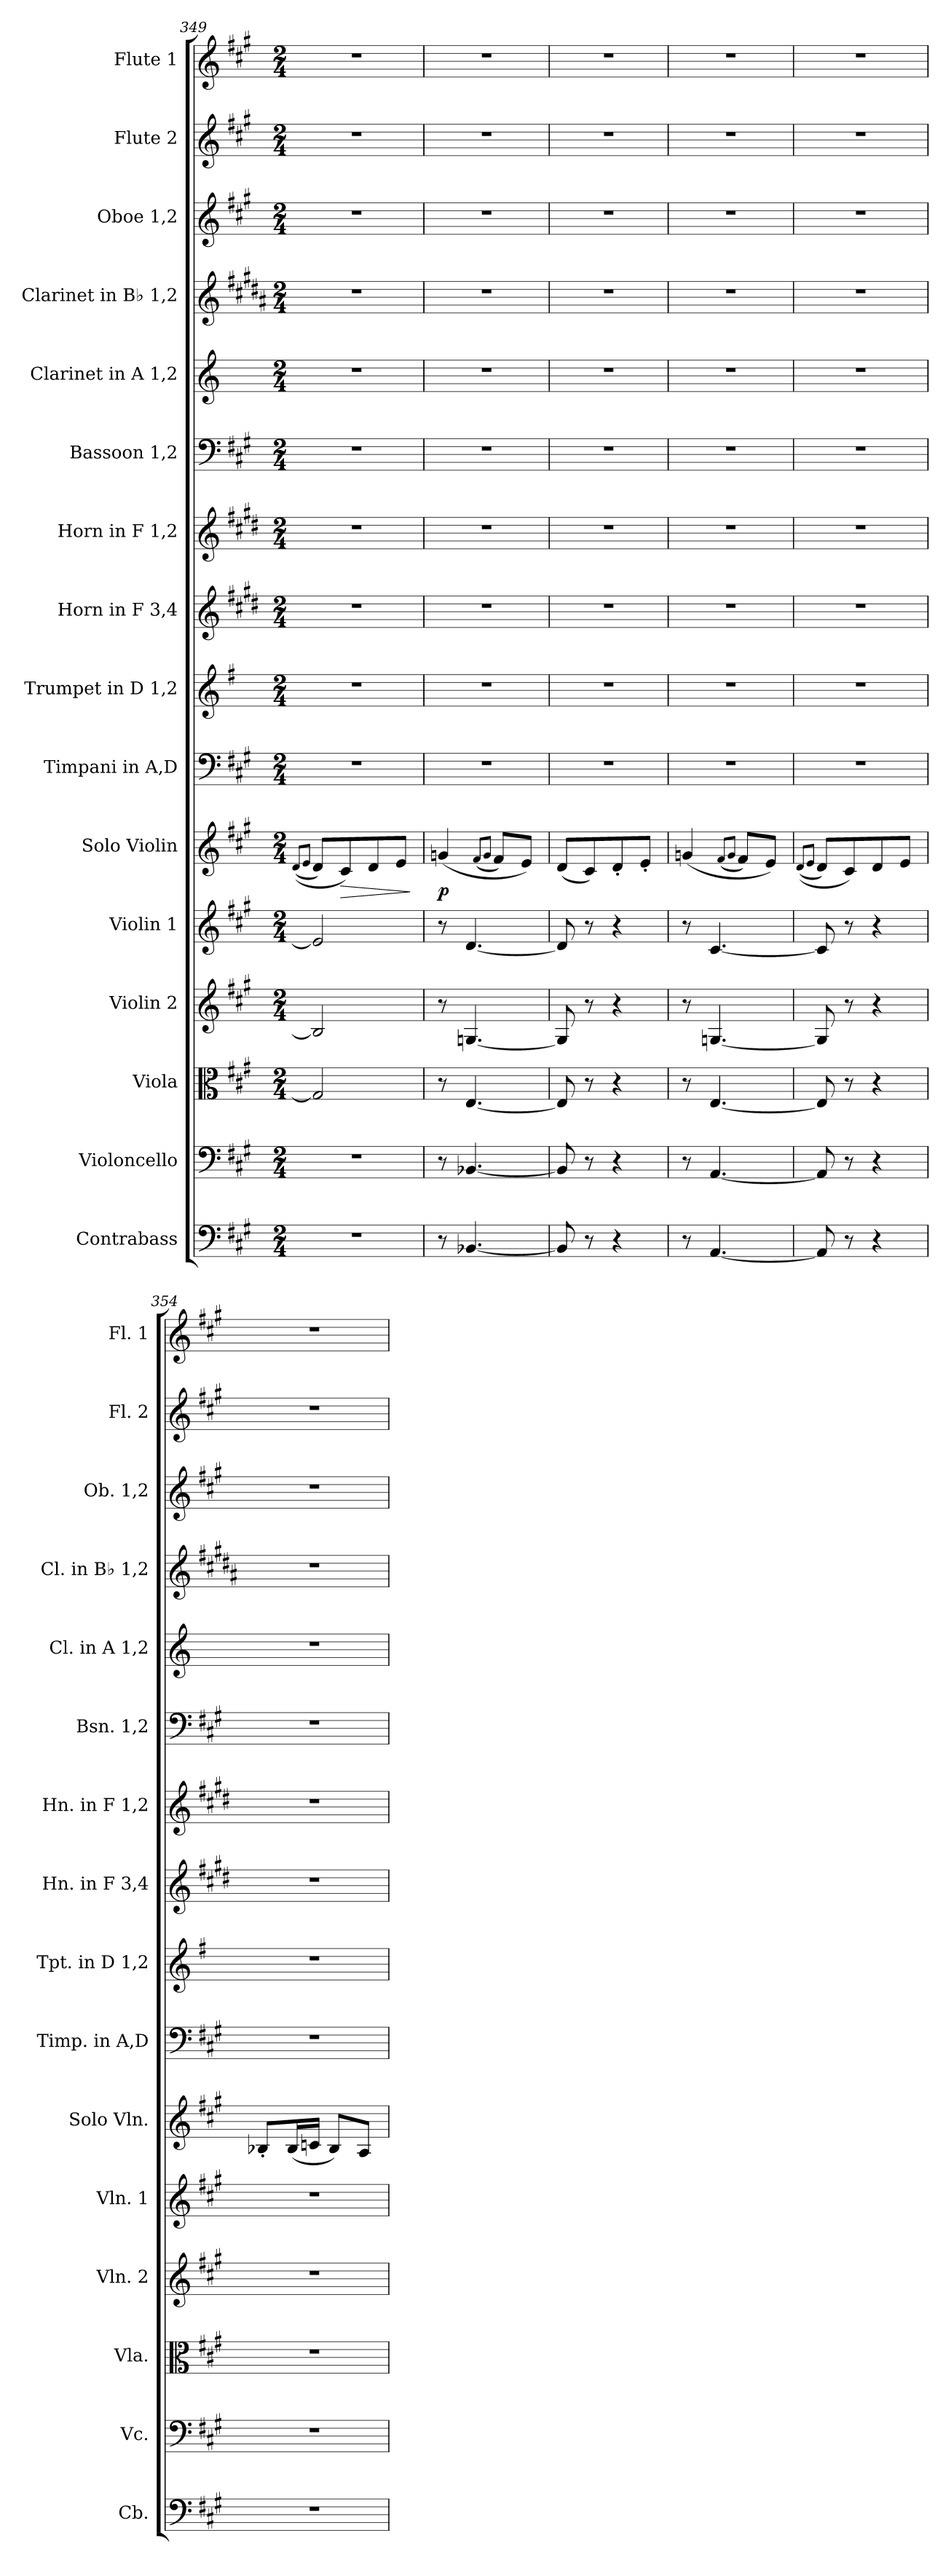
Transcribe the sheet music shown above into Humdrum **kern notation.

**kern	**kern	**kern	**kern	**kern	**kern	**dynam	**kern	**kern	**kern	**kern	**kern	**kern	**kern	**kern	**kern	**kern
*part16	*part15	*part14	*part13	*part12	*part11	*part11	*part10	*part9	*part8	*part7	*part6	*part5	*part4	*part3	*part2	*part1
*staff16	*staff15	*staff14	*staff13	*staff12	*staff11	*staff11	*staff10	*staff9	*staff8	*staff7	*staff6	*staff5	*staff4	*staff3	*staff2	*staff1
*I"Contrabass	*I"Violoncello	*I"Viola	*I"Violin 2	*I"Violin 1	*I"Solo Violin	*	*I"Timpani in A,D	*I"Trumpet in D 1,2	*I"Horn in F 3,4	*I"Horn in F 1,2	*I"Bassoon 1,2	*I"Clarinet in A 1,2	*I"Clarinet in B♭ 1,2	*I"Oboe 1,2	*I"Flute 2	*I"Flute 1
*I'Cb.	*I'Vc.	*I'Vla.	*I'Vln. 2	*I'Vln. 1	*I'Solo Vln.	*	*I'Timp. in A,D	*I'Tpt. in D 1,2	*I'Hn. in F 3,4	*I'Hn. in F 1,2	*I'Bsn. 1,2	*I'Cl. in A 1,2	*I'Cl. in B♭ 1,2	*I'Ob. 1,2	*I'Fl. 2	*I'Fl. 1
*clefF4	*clefF4	*clefC3	*clefG2	*clefG2	*clefG2	*	*clefF4	*clefG2	*clefG2	*clefG2	*clefF4	*clefG2	*clefG2	*clefG2	*clefG2	*clefG2
*ITrd7c12	*	*	*	*	*	*	*	*ITrd-1c-2	*ITrd4c7	*ITrd4c7	*	*ITrd2c3	*ITrd1c2	*	*	*
*k[f#c#g#]	*k[f#c#g#]	*k[f#c#g#]	*k[f#c#g#]	*k[f#c#g#]	*k[f#c#g#]	*	*k[f#c#g#]	*k[f#c#g#]	*k[f#c#g#]	*k[f#c#g#]	*k[f#c#g#]	*k[f#c#g#]	*k[f#c#g#]	*k[f#c#g#]	*k[f#c#g#]	*k[f#c#g#]
*M2/4	*M2/4	*M2/4	*M2/4	*M2/4	*M2/4	*	*M2/4	*M2/4	*M2/4	*M2/4	*M2/4	*M2/4	*M2/4	*M2/4	*M2/4	*M2/4
=349	=349	=349	=349	=349	=349	=349	=349	=349	=349	=349	=349	=349	=349	=349	=349	=349
.	.	.	.	.	(<(<8qd/L	.	.	.	.	.	.	.	.	.	.	.
.	.	.	.	.	8qe/J	.	.	.	.	.	.	.	.	.	.	.
2r	2r	2G/]	2B/]	2e/]	8d/L)	.	2r	2r	2r	2r	2r	2r	2r	2r	2r	2r
!	!	!	!	!	!	!LO:HP:b	!	!	!	!	!	!	!	!	!	!
.	.	.	.	.	8c#/)	>	.	.	.	.	.	.	.	.	.	.
.	.	.	.	.	8d/	.	.	.	.	.	.	.	.	.	.	.
.	.	.	.	.	8e/J	.	.	.	.	.	.	.	.	.	.	.
.	.	.	.	.	.	]	.	.	.	.	.	.	.	.	.	.
!!LO:PB:g=z
=350	=350	=350	=350	=350	=350	=350	=350	=350	=350	=350	=350	=350	=350	=350	=350	=350
*	*	*	*	*	*	*	*	*	*	*	*	*	*	*	*	*MM70
!	!	!	!	!	!	!LO:DY:b	!	!	!	!	!	!	!	!	!	!
8r	8r	8r	8r	8r	(<4gn/	p	2r	2r	2r	2r	2r	2r	2r	2r	2r	2r
[4.BBB-X/	[4.BB-X/	[4.E/	[4.Gn/	[4.d/	.	.	.	.	.	.	.	.	.	.	.	.
.	.	.	.	.	(<8qf#/L	.	.	.	.	.	.	.	.	.	.	.
.	.	.	.	.	8qg/J	.	.	.	.	.	.	.	.	.	.	.
.	.	.	.	.	8f#/L)	.	.	.	.	.	.	.	.	.	.	.
.	.	.	.	.	8e/J)	.	.	.	.	.	.	.	.	.	.	.
=351	=351	=351	=351	=351	=351	=351	=351	=351	=351	=351	=351	=351	=351	=351	=351	=351
8BBB-/]	8BB-/]	8E/]	8G/]	8d/]	(<8d/L	.	2r	2r	2r	2r	2r	2r	2r	2r	2r	2r
8r	8r	8r	8r	8r	8c#/)	.	.	.	.	.	.	.	.	.	.	.
4r	4r	4r	4r	4r	8d'/	.	.	.	.	.	.	.	.	.	.	.
.	.	.	.	.	8e'/J	.	.	.	.	.	.	.	.	.	.	.
=352	=352	=352	=352	=352	=352	=352	=352	=352	=352	=352	=352	=352	=352	=352	=352	=352
*	*	*	*	*	*	*	*	*	*	*	*	*	*	*	*	*MM60
8r	8r	8r	8r	8r	(<4gn/	.	2r	2r	2r	2r	2r	2r	2r	2r	2r	2r
[4.AAA/	[4.AA/	[4.E/	[4.Gn/	[4.c#/	.	.	.	.	.	.	.	.	.	.	.	.
.	.	.	.	.	(<8qf#/L	.	.	.	.	.	.	.	.	.	.	.
.	.	.	.	.	8qg/J	.	.	.	.	.	.	.	.	.	.	.
.	.	.	.	.	8f#/L)	.	.	.	.	.	.	.	.	.	.	.
.	.	.	.	.	8e/J)	.	.	.	.	.	.	.	.	.	.	.
=353	=353	=353	=353	=353	=353	=353	=353	=353	=353	=353	=353	=353	=353	=353	=353	=353
.	.	.	.	.	(<(<8qd/L	.	.	.	.	.	.	.	.	.	.	.
.	.	.	.	.	8qe/J	.	.	.	.	.	.	.	.	.	.	.
*	*	*	*	*	*	*	*	*	*	*	*	*	*	*	*	*^
8AAA/]	8AA/]	8E/]	8G/]	8c#/]	8d/L)	.	2r	2r	2r	2r	2r	2r	2r	2r	2r	2r	4ryy
8r	8r	8r	8r	8r	8c#/)	.	.	.	.	.	.	.	.	.	.	.	.
*	*	*	*	*	*	*	*	*	*	*	*	*	*	*	*	*MM50	*
4r	4r	4r	4r	4r	8d/	.	.	.	.	.	.	.	.	.	.	.	4ryy
.	.	.	.	.	8e/J	.	.	.	.	.	.	.	.	.	.	.	.
=354	=354	=354	=354	=354	=354	=354	=354	=354	=354	=354	=354	=354	=354	=354	=354	=354	=354
!	!	!	!	!	!	!	!	!	!	!	!	!	!	!	!	!LO:TX:a:B:t=Poco a poco stringendo	!
*	*	*	*	*	*	*	*	*	*	*	*	*	*	*	*	*v	*v
2r	2r	2r	2r	2r	8B-X'/L	.	2r	2r	2r	2r	2r	2r	2r	2r	2r	2r
.	.	.	.	.	(<16B-/L	.	.	.	.	.	.	.	.	.	.	.
.	.	.	.	.	16cn/JJ	.	.	.	.	.	.	.	.	.	.	.
.	.	.	.	.	8B-/L)	.	.	.	.	.	.	.	.	.	.	.
.	.	.	.	.	8A/J	.	.	.	.	.	.	.	.	.	.	.
=	=	=	=	=	=	=	=	=	=	=	=	=	=	=	=	=
*-	*-	*-	*-	*-	*-	*-	*-	*-	*-	*-	*-	*-	*-	*-	*-	*-
